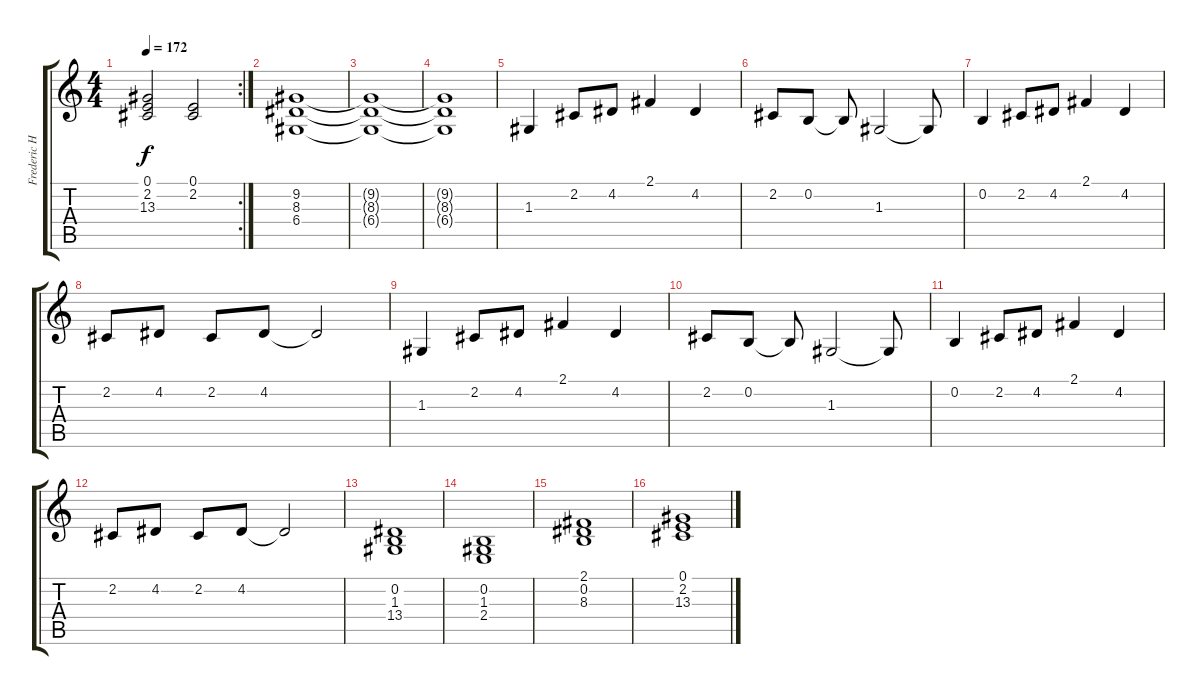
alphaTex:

\track ("Frederic Helmer" "Frederic H") {instrument stringensemble1}
\staff {score tabs}
\tuning (E4 B3 G3 D3 A2 E2) {hide}
\rc 2
\ts (4 4)
\tempo 172
\clef g2
\ks c
(0.1 2.2 13.3).2{dy f volume 11} (0.1 2.2).2{volume 16} |
(9.2 8.3 6.4).1 |
(9.2{t} 8.3{t} 6.4{t}).1 |
(9.2{t} 8.3{t} 6.4{t}).1 |
1.3.4 2.2.8 4.2.8 2.1.4 4.2.4 |
2.2.8 0.2.8 0.2{t}.8 1.3.2 1.3{t}.8 |
0.2.4 2.2.8 4.2.8 2.1.4 4.2.4 |
2.2.8 4.2.8 2.2.8 4.2.8 4.2{t}.2 |
1.3.4 2.2.8 4.2.8 2.1.4 4.2.4 |
2.2.8 0.2.8 0.2{t}.8 1.3.2 1.3{t}.8 |
0.2.4 2.2.8 4.2.8 2.1.4 4.2.4 |
2.2.8 4.2.8 2.2.8 4.2.8 4.2{t}.2 |
(0.2 1.3 13.4).1 |
(0.2 1.3 2.4).1 |
(2.1 0.2 8.3).1 |
(0.1 2.2 13.3).1
